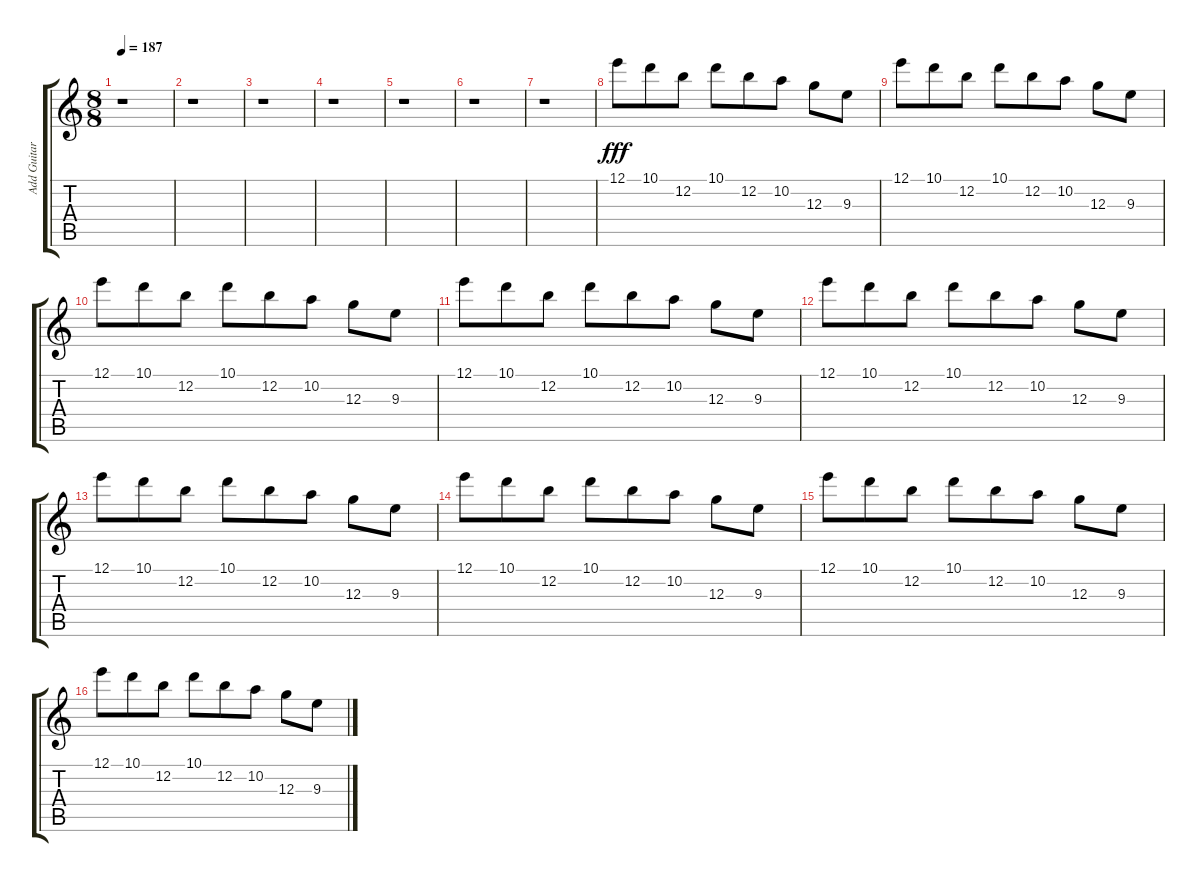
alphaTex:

\track ("Add Guitar" "Add Guitar") {instrument distortionguitar}
\staff {score tabs}
\tuning (E4 B3 G3 D3 A2 E2) {hide}
\ts (8 8)
\tempo 187
\clef g2
\ks c
r.1{dy f} |
r.1 |
r.1 |
r.1 |
r.1 |
r.1 |
r.1 |
12.1.8{dy fff volume 12 balance 6} 10.1.8 12.2.8 10.1.8 12.2.8 10.2.8 12.3.8 9.3.8 |
12.1.8 10.1.8 12.2.8 10.1.8 12.2.8 10.2.8 12.3.8 9.3.8 |
12.1.8 10.1.8 12.2.8 10.1.8 12.2.8 10.2.8 12.3.8 9.3.8 |
12.1.8 10.1.8 12.2.8 10.1.8 12.2.8 10.2.8 12.3.8 9.3.8 |
12.1.8 10.1.8 12.2.8 10.1.8 12.2.8 10.2.8 12.3.8 9.3.8 |
12.1.8 10.1.8 12.2.8 10.1.8 12.2.8 10.2.8 12.3.8 9.3.8 |
12.1.8 10.1.8 12.2.8 10.1.8 12.2.8 10.2.8 12.3.8 9.3.8 |
12.1.8 10.1.8 12.2.8 10.1.8 12.2.8 10.2.8 12.3.8 9.3.8 |
12.1.8 10.1.8 12.2.8 10.1.8 12.2.8 10.2.8 12.3.8 9.3.8
